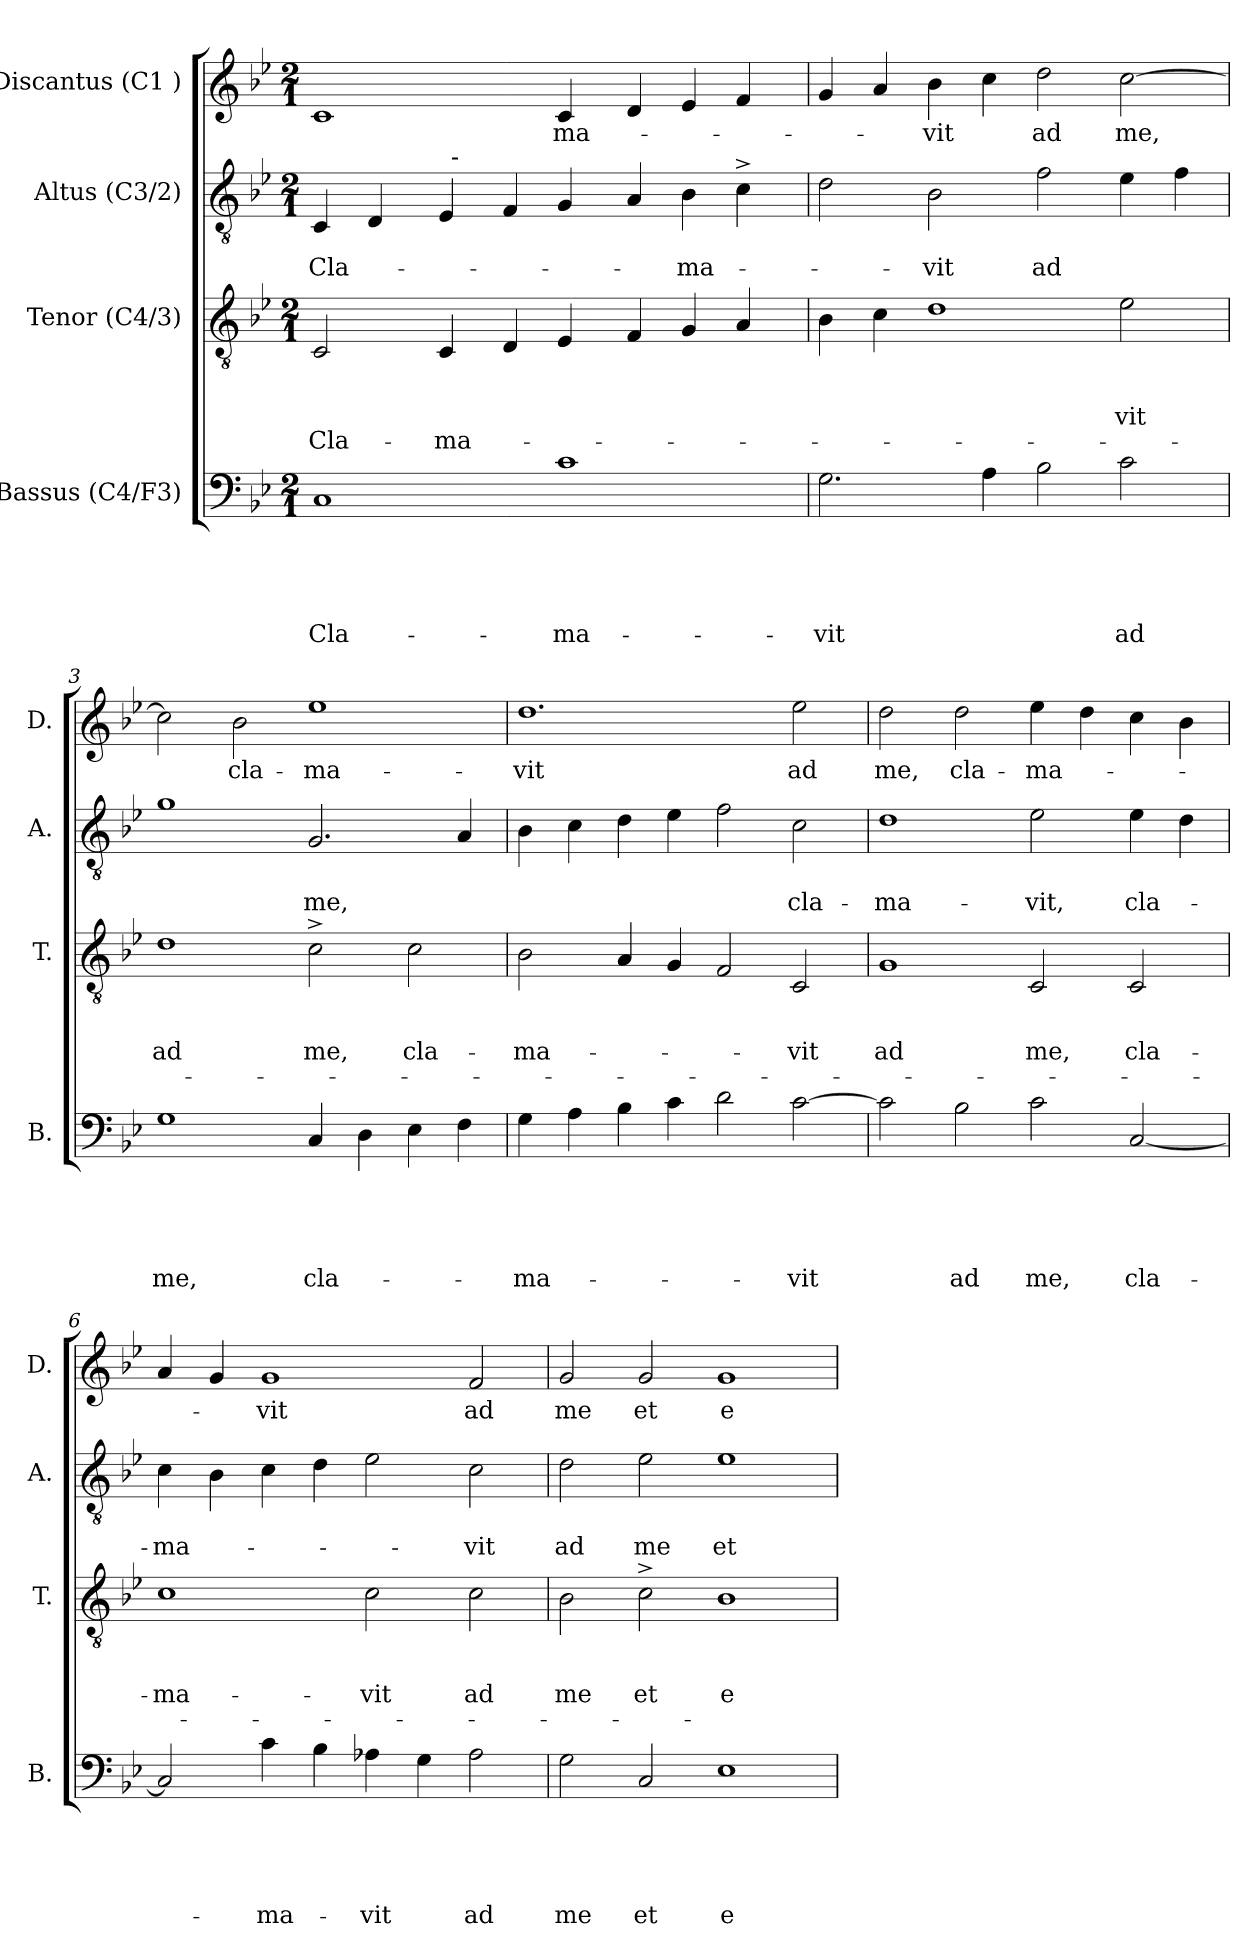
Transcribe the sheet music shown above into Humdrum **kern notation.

**kern	**text	**text	**text	**text	**text	**kern	**text	**text	**text	**text	**kern	**text	**text	**kern	**text
*part4	*part4	*part4	*part4	*part4	*part4	*part3	*part3	*part3	*part3	*part3	*part2	*part2	*part2	*part1	*part1
*staff4	*staff4	*staff4	*staff4	*staff4	*staff4	*staff3	*staff3	*staff3	*staff3	*staff3	*staff2	*staff2	*staff2	*staff1	*staff1
*I"Bassus (C4/F3)	*	*	*	*	*	*I"Tenor (C4/3)	*	*	*	*	*I"Altus (C3/2)	*	*	*I"Discantus (C1 )	*
*I'B.	*	*	*	*	*	*I'T.	*	*	*	*	*I'A.	*	*	*I'D.	*
*clefF4	*	*	*	*	*	*clefGv2	*	*	*	*	*clefGv2	*	*	*clefG2	*
*k[b-e-]	*	*	*	*	*	*k[b-e-]	*	*	*	*	*k[b-e-]	*	*	*k[b-e-]	*
*B-:	*	*	*	*	*	*B-:	*	*	*	*	*B-:	*	*	*B-:	*
*M2/1	*	*	*	*	*	*M2/1	*	*	*	*	*M2/1	*	*	*M2/1	*
=1	=1	=1	=1	=1	=1	=1	=1	=1	=1	=1	=1	=1	=1	=1	=1
!	!	!	!	!	!	!	!	!	!	!	!LO:TX:a:t=Cla	!	!	!	!
!	!	!	!	!	!LO:LY:b	!	!	!	!	!LO:LY:b	!	!	!LO:LY:b	!	!
*	*	*	*	*	*	*	*	*	*	*	*^	*	*	*	*
1C	.	.	.	.	Cla-	2C/	.	.	.	Cla-	4C/	3ryy	.	Cla-	1c	.
.	.	.	.	.	.	.	.	.	.	.	4D/	.	.	.	.	.
.	.	.	.	.	.	.	.	.	.	.	.	6ryy	.	.	.	.
!	!	!	!	!	!	!	!	!	!	!LO:LY:b	!	!	!	!	!	!
.	.	.	.	.	.	4C/	.	.	.	-ma-	4E-/	48ryy	.	.	.	.
!	!	!	!	!	!	!	!	!	!	!	!	!LO:TX:a:t=-	!	!	!	!
.	.	.	.	.	.	.	.	.	.	.	.	3%2ryy	.	.	.	.
.	.	.	.	.	.	4D/	.	.	.	.	4F/	.	.	.	.	.
!	!	!	!	!	!LO:LY:b	!	!	!	!	!	!	!	!	!	!	!LO:LY:b
1c	.	.	.	.	-ma-	4E-/	.	.	.	.	4G/	.	.	.	4c/	ma-
.	.	.	.	.	.	.	.	.	.	.	.	3%2ryy	.	.	.	.
.	.	.	.	.	.	4F/	.	.	.	.	4A/	.	.	.	4d/	.
!	!	!	!	!	!	!	!	!	!	!	!	!	!	!LO:LY:b	!	!
.	.	.	.	.	.	4G/	.	.	.	.	4B-\	.	.	-ma-	4e-/	.
.	.	.	.	.	.	4A/	.	.	.	.	4c^>\	.	.	.	4f/	.
.	.	.	.	.	.	.	.	.	.	.	.	12..ryy	.	.	.	.
=2	=2	=2	=2	=2	=2	=2	=2	=2	=2	=2	=2	=2	=2	=2	=2	=2
!	!	!	!	!	!LO:LY:b	!	!	!	!	!	!	!	!	!	!	!
*	*	*	*	*	*	*	*	*	*	*	*v	*v	*	*	*	*
2.G\	.	.	.	.	-vit	4B-\	.	.	.	.	2d\	.	.	4g/	.
.	.	.	.	.	.	4c\	.	.	.	.	.	.	.	4a/	.
!	!	!	!	!	!	!	!	!	!	!	!	!	!LO:LY:b	!	!LO:LY:b
.	.	.	.	.	.	1d	.	.	.	.	2B-\	.	-vit	4b-\	-vit
4A\	.	.	.	.	.	.	.	.	.	.	.	.	.	4cc\	.
!	!	!	!	!	!	!	!	!	!	!	!	!	!LO:LY:b	!	!LO:LY:b
2B-\	.	.	.	.	.	.	.	.	.	.	2f\	.	ad	2dd\	ad
!	!	!	!	!	!LO:LY:b	!	!	!	!LO:LY:b	!	!	!	!	!	!LO:LY:b
2c\	.	.	.	.	ad	2e-\	.	.	vit	.	4e-\	.	.	[>2cc\	me,
.	.	.	.	.	.	.	.	.	.	.	4f\	.	.	.	.
=3	=3	=3	=3	=3	=3	=3	=3	=3	=3	=3	=3	=3	=3	=3	=3
!	!	!	!	!	!LO:LY:b	!	!	!	!LO:LY:b	!	!	!	!	!	!
1G	.	.	.	.	me,	1d	.	.	ad	.	1g	.	.	2cc\]	.
!	!	!	!	!	!	!	!	!	!	!	!	!	!	!	!LO:LY:b
.	.	.	.	.	.	.	.	.	.	.	.	.	.	2b-\	cla-
!	!	!	!	!	!LO:LY:b	!	!	!	!LO:LY:b	!	!	!	!LO:LY:b	!	!LO:LY:b
4C/	.	.	.	.	cla-	2c^>\	.	.	me,	.	2.G/	.	me,	1ee-	-ma-
4D\	.	.	.	.	.	.	.	.	.	.	.	.	.	.	.
!	!	!	!	!	!	!	!	!	!LO:LY:b	!	!	!	!	!	!
4E-\	.	.	.	.	.	2c\	.	.	cla-	.	.	.	.	.	.
4F\	.	.	.	.	.	.	.	.	.	.	4A/	.	.	.	.
!!LO:LB:g=z
=4	=4	=4	=4	=4	=4	=4	=4	=4	=4	=4	=4	=4	=4	=4	=4
!	!	!	!	!	!LO:LY:b	!	!	!	!LO:LY:b	!	!	!	!	!	!LO:LY:b
4G\	.	.	.	.	-ma-	2B-\	.	.	-ma-	.	4B-\	.	.	1.dd	-vit
4A\	.	.	.	.	.	.	.	.	.	.	4c\	.	.	.	.
4B-\	.	.	.	.	.	4A/	.	.	.	.	4d\	.	.	.	.
4c\	.	.	.	.	.	4G/	.	.	.	.	4e-\	.	.	.	.
2d\	.	.	.	.	.	2F/	.	.	.	.	2f\	.	.	.	.
!	!	!	!	!	!LO:LY:b	!	!	!	!LO:LY:b	!	!	!	!LO:LY:b	!	!LO:LY:b
[>2c\	.	.	.	.	-vit	2C/	.	.	-vit	.	2c\	.	cla-	2ee-\	ad
=5	=5	=5	=5	=5	=5	=5	=5	=5	=5	=5	=5	=5	=5	=5	=5
!	!	!	!	!	!	!	!	!	!LO:LY:b	!	!	!	!LO:LY:b	!	!LO:LY:b
2c\]	.	.	.	.	.	1G	.	.	ad	.	1d	.	-ma-	2dd\	me,
!	!	!	!	!	!LO:LY:b	!	!	!	!	!	!	!	!	!	!LO:LY:b
2B-\	.	.	.	.	ad	.	.	.	.	.	.	.	.	2dd\	cla-
!	!	!	!	!	!LO:LY:b	!	!	!	!LO:LY:b	!	!	!	!LO:LY:b	!	!LO:LY:b
2c\	.	.	.	.	me,	2C/	.	.	me,	.	2e-\	.	-vit,	4ee-\	-ma-
.	.	.	.	.	.	.	.	.	.	.	.	.	.	4dd\	.
!	!	!	!	!	!LO:LY:b	!	!	!	!LO:LY:b	!	!	!	!LO:LY:b	!	!
[<2C/	.	.	.	.	cla-	2C/	.	.	cla-	.	4e-\	.	cla-	4cc\	.
.	.	.	.	.	.	.	.	.	.	.	4d\	.	.	4b-\	.
=6	=6	=6	=6	=6	=6	=6	=6	=6	=6	=6	=6	=6	=6	=6	=6
!	!	!	!	!	!	!	!	!	!LO:LY:b	!	!	!	!LO:LY:b	!	!
2C/]	.	.	.	.	.	1c	.	.	-ma-	.	4c\	.	-ma-	4a/	.
.	.	.	.	.	.	.	.	.	.	.	4B-\	.	.	4g/	.
!	!	!	!	!	!LO:LY:b	!	!	!	!	!	!	!	!	!	!LO:LY:b
4c\	.	.	.	.	-ma-	.	.	.	.	.	4c\	.	.	1g	-vit
4B-\	.	.	.	.	.	.	.	.	.	.	4d\	.	.	.	.
!	!	!	!	!	!LO:LY:b	!	!	!	!LO:LY:b	!	!	!	!	!	!
4A-\	.	.	.	.	-vit	2c\	.	.	-vit	.	2e-\	.	.	.	.
4G\	.	.	.	.	.	.	.	.	.	.	.	.	.	.	.
!	!	!	!	!	!LO:LY:b	!	!	!	!LO:LY:b	!	!	!	!LO:LY:b	!	!LO:LY:b
2A-\	.	.	.	.	ad	2c\	.	.	ad	.	2c\	.	-vit	2f/	ad
=7	=7	=7	=7	=7	=7	=7	=7	=7	=7	=7	=7	=7	=7	=7	=7
!	!	!	!	!	!LO:LY:b	!	!	!	!LO:LY:b	!	!	!	!LO:LY:b	!	!LO:LY:b
2G\	.	.	.	.	me	2B-\	.	.	me	.	2d\	.	ad	2g/	me
!	!	!	!	!	!LO:LY:b	!	!	!	!LO:LY:b	!	!	!	!LO:LY:b	!	!LO:LY:b
2C/	.	.	.	.	et	2c^>\	.	.	et	.	2e-\	.	me	2g/	et
!	!	!	!	!	!LO:LY:b:rj	!	!	!	!LO:LY:b:rj	!	!	!	!LO:LY:b	!	!LO:LY:b:rj
1E-	.	.	.	.	e-	1B-	.	.	e-	.	1e-	.	et	1g	e-
=	=	=	=	=	=	=	=	=	=	=	=	=	=	=	=
*-	*-	*-	*-	*-	*-	*-	*-	*-	*-	*-	*-	*-	*-	*-	*-
